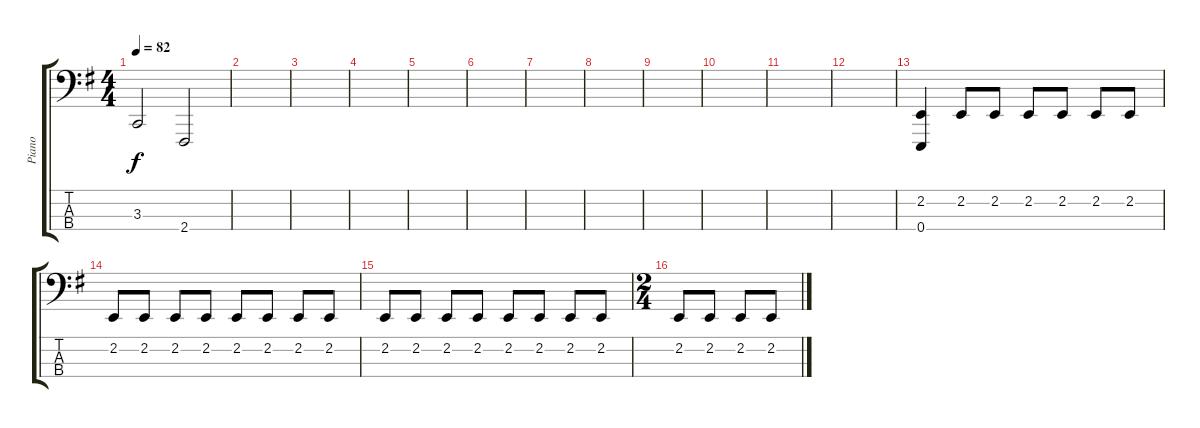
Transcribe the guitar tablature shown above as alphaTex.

\track ("Piano" "Piano") {instrument brightacousticpiano}
\staff {score tabs}
\tuning (G2 D2 A1 E1) {hide}
\ts (4 4)
\tempo 82
\clef f4
\ks g
3.3.2{dy f} 2.4.2 |
|
|
|
|
|
|
|
|
|
|
|
(2.2 0.4).4 2.2.8 2.2.8 2.2.8 2.2.8 2.2.8 2.2.8 |
2.2.8 2.2.8 2.2.8 2.2.8 2.2.8 2.2.8 2.2.8 2.2.8 |
2.2.8 2.2.8 2.2.8 2.2.8 2.2.8 2.2.8 2.2.8 2.2.8 |
\ts (2 4)
2.2.8 2.2.8 2.2.8 2.2.8
